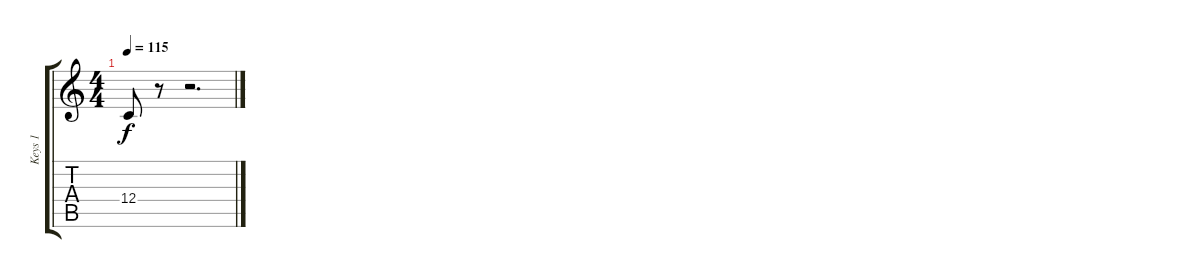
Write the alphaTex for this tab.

\track ("Keys 1" "Keys 1") {instrument stringensemble1}
\staff {score tabs}
\tuning (D4 A3 F3 C3 G2 C2) {hide}
\ts (4 4)
\tempo 115
\clef g2
\ks c
12.4.8{dy f} r.8 r.2{d}
